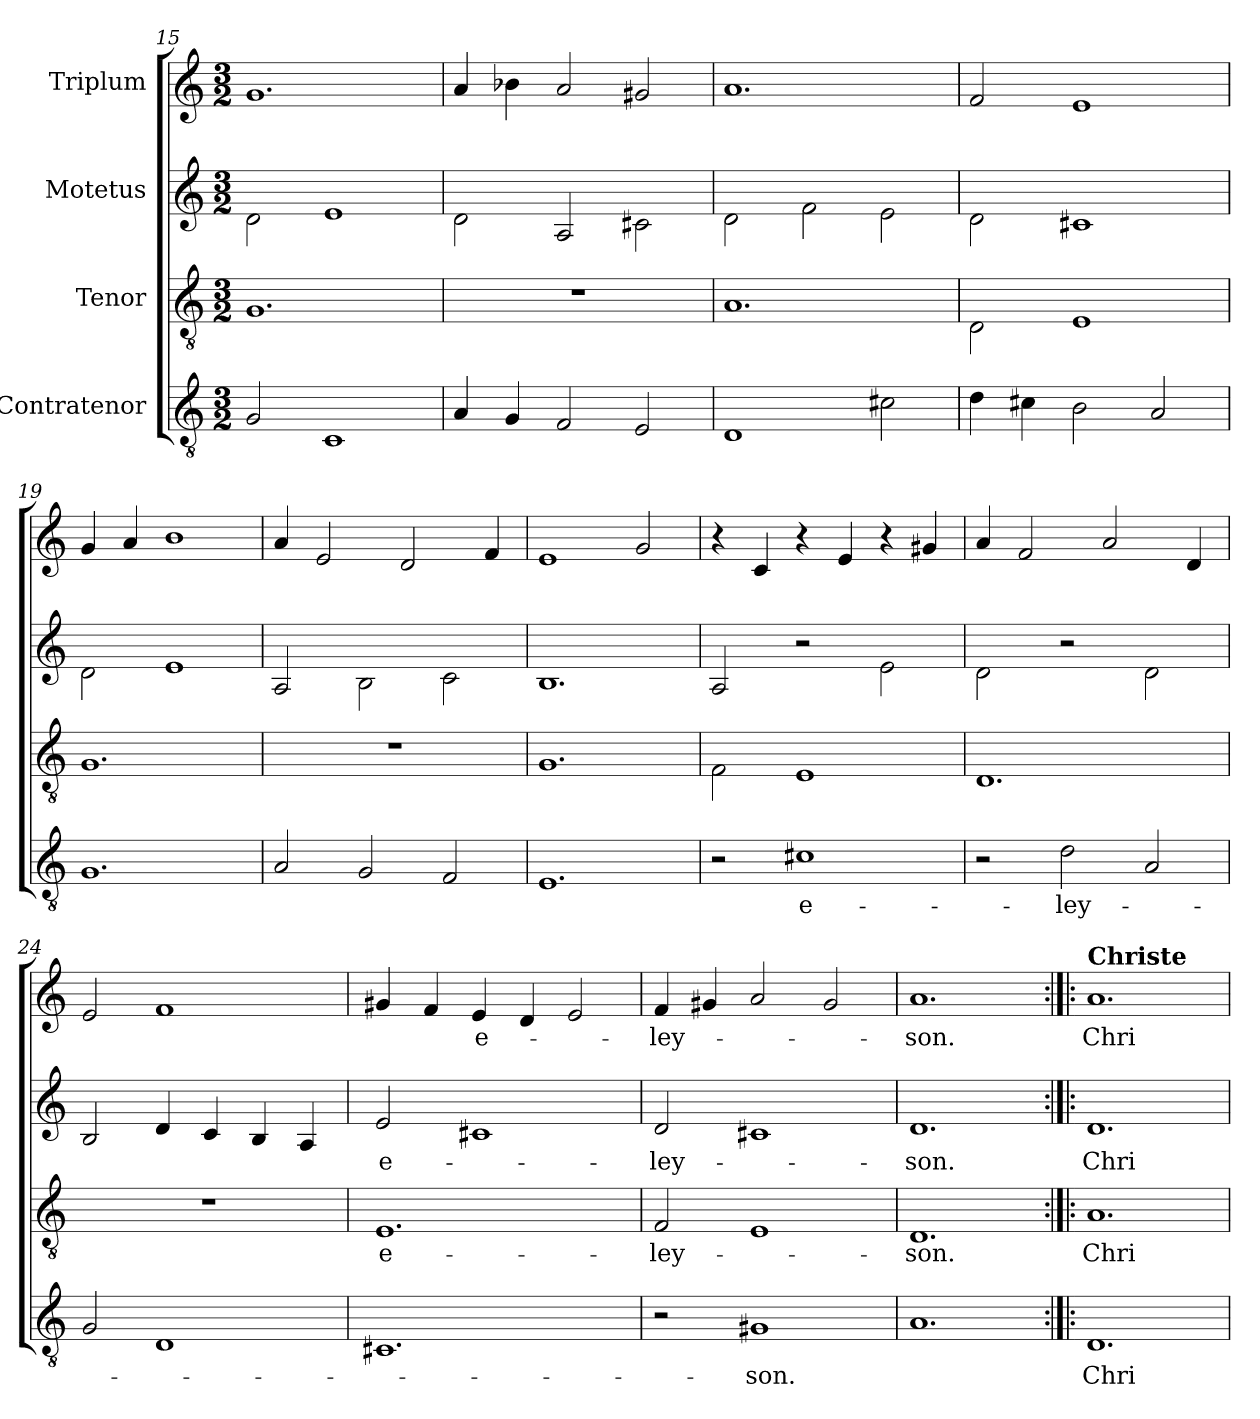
**kern	**text	**kern	**text	**kern	**text	**kern	**text
*part4	*part4	*part3	*part3	*part2	*part2	*part1	*part1
*staff4	*staff4	*staff3	*staff3	*staff2	*staff2	*staff1	*staff1
*I"Contratenor	*	*I"Tenor	*	*I"Motetus	*	*I"Triplum	*
*clefGv2	*	*clefGv2	*	*clefG2	*	*clefG2	*
*k[]	*	*k[]	*	*k[]	*	*k[]	*
*M3/2	*	*M3/2	*	*M3/2	*	*M3/2	*
=15	=15	=15	=15	=15	=15	=15	=15
2G/	.	1.G	.	2d\	.	1.g	.
1C	.	.	.	1e	.	.	.
=16	=16	=16	=16	=16	=16	=16	=16
4A/	.	1.r	.	2d\	.	4a/	.
4G/	.	.	.	.	.	4b-X\	.
2F/	.	.	.	2A/	.	2a/	.
2E/	.	.	.	2c#X\	.	2g#X/	.
=17	=17	=17	=17	=17	=17	=17	=17
1D	.	1.A	.	2d\	.	1.a	.
.	.	.	.	2f\	.	.	.
2c#X\	.	.	.	2e\	.	.	.
=18	=18	=18	=18	=18	=18	=18	=18
4d\	.	2D\	.	2d\	.	2f/	.
4c#X\	.	.	.	.	.	.	.
2B\	.	1E	.	1c#X	.	1e	.
2A/	.	.	.	.	.	.	.
=19	=19	=19	=19	=19	=19	=19	=19
1.G	.	1.G	.	2d\	.	4g/	.
.	.	.	.	.	.	4a/	.
.	.	.	.	1e	.	1b	.
=20	=20	=20	=20	=20	=20	=20	=20
2A/	.	1.r	.	2A/	.	4a/	.
.	.	.	.	.	.	2e/	.
2G/	.	.	.	2B\	.	.	.
.	.	.	.	.	.	2d/	.
2F/	.	.	.	2c\	.	.	.
.	.	.	.	.	.	4f/	.
=21	=21	=21	=21	=21	=21	=21	=21
1.E	.	1.G	.	1.B	.	1e	.
.	.	.	.	.	.	2g/	.
=22	=22	=22	=22	=22	=22	=22	=22
2r	.	2F\	.	2A/	.	4r	.
.	.	.	.	.	.	4c/	.
1c#X	e-	1E	.	2r	.	4r	.
.	.	.	.	.	.	4e/	.
.	.	.	.	2e\	.	4r	.
.	.	.	.	.	.	4g#X/	.
=23	=23	=23	=23	=23	=23	=23	=23
2r	.	1.D	.	2d\	.	4a/	.
.	.	.	.	.	.	2f/	.
2d\	-ley-	.	.	2r	.	.	.
.	.	.	.	.	.	2a/	.
2A/	.	.	.	2d\	.	.	.
.	.	.	.	.	.	4d/	.
=24	=24	=24	=24	=24	=24	=24	=24
2G/	.	1.r	.	2B/	.	2e/	.
1D	.	.	.	4d/	.	1f	.
.	.	.	.	4c/	.	.	.
.	.	.	.	4B/	.	.	.
.	.	.	.	4A/	.	.	.
=25	=25	=25	=25	=25	=25	=25	=25
1.C#X	.	1.E	e-	2e/	e-	4g#X/	.
.	.	.	.	.	.	4f/	.
.	.	.	.	1c#X	.	4e/	e-
.	.	.	.	.	.	4d/	.
.	.	.	.	.	.	2e/	.
=26	=26	=26	=26	=26	=26	=26	=26
2r	.	2F/	-ley-	2d/	-ley-	4f/	-ley-
.	.	.	.	.	.	4g#X/	.
1G#X	-son.	1E	.	1c#X	.	2a/	.
.	.	.	.	.	.	2g#/	.
=27	=27	=27	=27	=27	=27	=27	=27
1.A	.	1.D	-son.	1.d	-son.	1.a	-son.
=28:|!|:	=28:|!|:	=28:|!|:	=28:|!|:	=28:|!|:	=28:|!|:	=28:|!|:	=28:|!|:
!	!	!	!	!	!	!LO:TX:a:B:t=Christe	!
1.D	Chri-	1.A	Chri-	1.d	Chri-	1.a	Chri-
=	=	=	=	=	=	=	=
*-	*-	*-	*-	*-	*-	*-	*-
